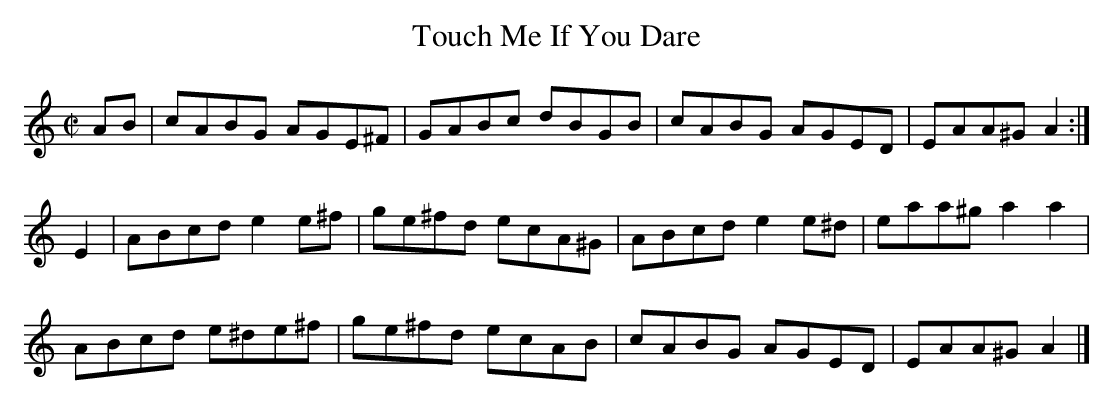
X:1
T: Touch Me If You Dare
M: C|
L: 1/8
K: Am
AB | cABG AGE^F  | GABc  dBGB  | cABG AGED    | EAA^G A2    :|
E2 | ABcd e2 e^f | ge^fd ecA^G | ABcd e2 e^d  | eaa^g a2 a2 |
     ABcd e^de^f | ge^fd ecAB  | cABG AGED    | EAA^G A2    |]
